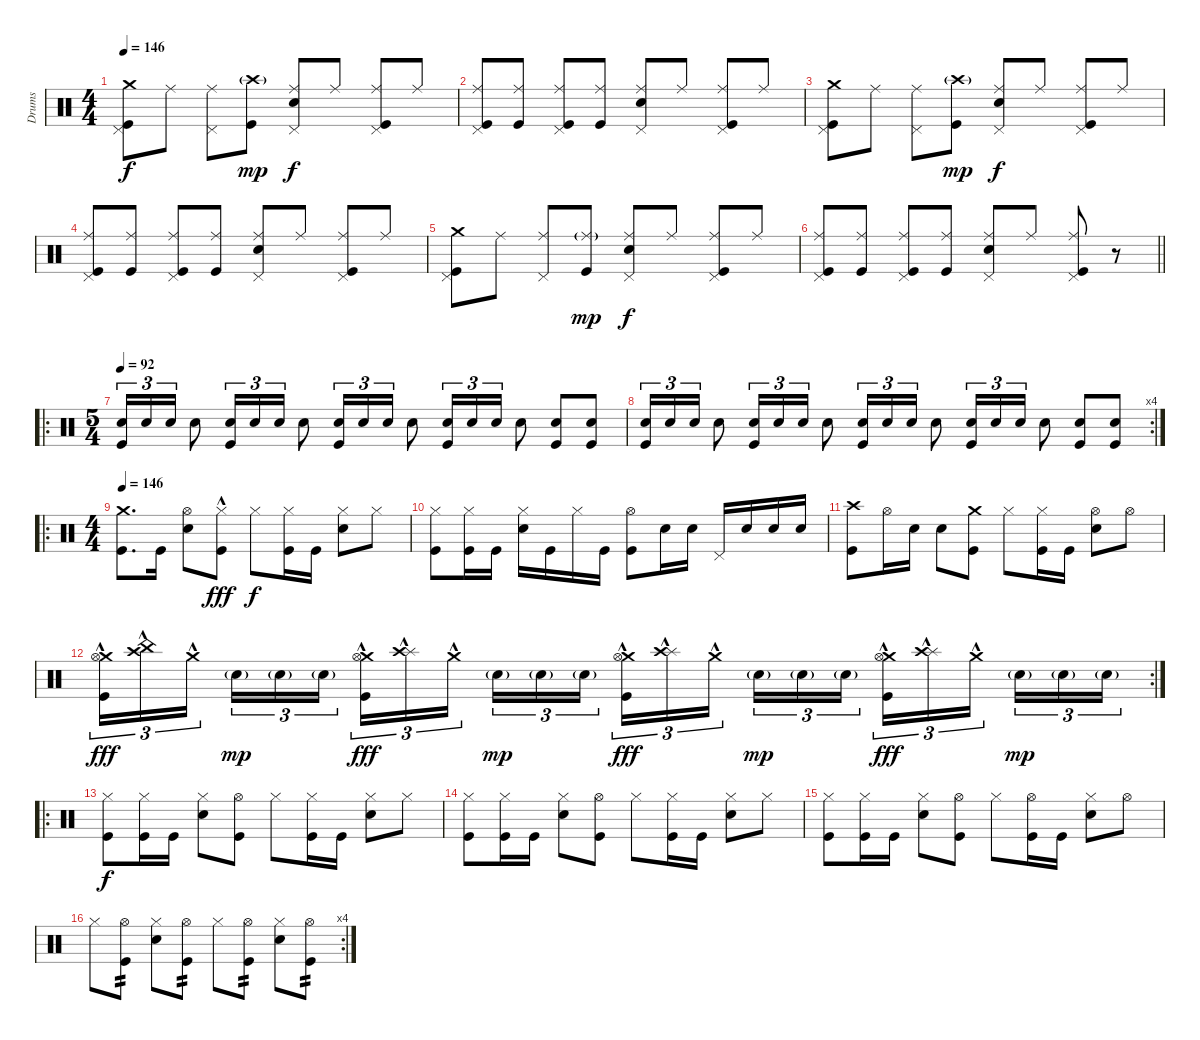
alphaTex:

\track ("Drums" "Drums") {instrument percussion}
\staff {score}
\articulation defaults
\ts (4 4)
\tempo 146
\clef neutral
\ks c
("Crash medium (hit)" "Pedal Hi-Hat (hit)" "Kick (hit)").8{dy f} "Ride (middle)".8 ("Ride (middle)" "Pedal Hi-Hat (hit)").8 ("Crash high (hit)"{g} "Kick (hit)").8{dy mp} ("Ride (middle)" "Pedal Hi-Hat (hit)" "Electric Snare (hit)").8{dy f} "Ride (middle)".8 ("Ride (middle)" "Pedal Hi-Hat (hit)" "Kick (hit)").8 "Ride (middle)".8 |
("Ride (middle)" "Pedal Hi-Hat (hit)" "Kick (hit)").8 ("Ride (middle)" "Kick (hit)").8 ("Ride (middle)" "Pedal Hi-Hat (hit)" "Kick (hit)").8 ("Ride (middle)" "Kick (hit)").8 ("Ride (middle)" "Pedal Hi-Hat (hit)" "Electric Snare (hit)").8 "Ride (middle)".8 ("Ride (middle)" "Pedal Hi-Hat (hit)" "Kick (hit)").8 "Ride (middle)".8 |
("Crash medium (hit)" "Pedal Hi-Hat (hit)" "Kick (hit)").8 "Ride (middle)".8 ("Ride (middle)" "Pedal Hi-Hat (hit)").8 ("Crash high (hit)"{g} "Kick (hit)").8{dy mp} ("Ride (middle)" "Pedal Hi-Hat (hit)" "Electric Snare (hit)").8{dy f} "Ride (middle)".8 ("Ride (middle)" "Pedal Hi-Hat (hit)" "Kick (hit)").8 "Ride (middle)".8 |
("Ride (middle)" "Pedal Hi-Hat (hit)" "Kick (hit)").8 ("Ride (middle)" "Kick (hit)").8 ("Ride (middle)" "Pedal Hi-Hat (hit)" "Kick (hit)").8 ("Ride (middle)" "Kick (hit)").8 ("Ride (middle)" "Pedal Hi-Hat (hit)" "Electric Snare (hit)").8 "Ride (middle)".8 ("Ride (middle)" "Pedal Hi-Hat (hit)" "Kick (hit)").8 "Ride (middle)".8 |
("Crash medium (hit)" "Pedal Hi-Hat (hit)" "Kick (hit)").8 "Ride (middle)".8 ("Ride (middle)" "Pedal Hi-Hat (hit)").8 ("Ride (middle)"{g} "Kick (hit)").8{dy mp} ("Ride (middle)" "Pedal Hi-Hat (hit)" "Electric Snare (hit)").8{dy f} "Ride (middle)".8 ("Ride (middle)" "Pedal Hi-Hat (hit)" "Kick (hit)").8 "Ride (middle)".8 |
\barLineRight lightlight
("Ride (middle)" "Pedal Hi-Hat (hit)" "Kick (hit)").8 ("Ride (middle)" "Kick (hit)").8 ("Ride (middle)" "Pedal Hi-Hat (hit)" "Kick (hit)").8 ("Ride (middle)" "Kick (hit)").8 ("Ride (middle)" "Pedal Hi-Hat (hit)" "Electric Snare (hit)").8 "Ride (middle)".8 ("Ride (middle)" "Pedal Hi-Hat (hit)" "Kick (hit)").8 r.8 |
\ro
\ts (5 4)
\tempo 92
("Electric Snare (hit)" "Kick (hit)").16{tu (3 2)} "Electric Snare (hit)".16{tu (3 2)} "Electric Snare (hit)".16{tu (3 2)} "Electric Snare (hit)".8 ("Electric Snare (hit)" "Kick (hit)").16{tu (3 2)} "Electric Snare (hit)".16{tu (3 2)} "Electric Snare (hit)".16{tu (3 2)} "Electric Snare (hit)".8 ("Electric Snare (hit)" "Kick (hit)").16{tu (3 2)} "Electric Snare (hit)".16{tu (3 2)} "Electric Snare (hit)".16{tu (3 2)} "Electric Snare (hit)".8 ("Electric Snare (hit)" "Kick (hit)").16{tu (3 2)} "Electric Snare (hit)".16{tu (3 2)} "Electric Snare (hit)".16{tu (3 2)} "Electric Snare (hit)".8 ("Electric Snare (hit)" "Kick (hit)").8 ("Electric Snare (hit)" "Kick (hit)").8 |
\rc 4
("Electric Snare (hit)" "Kick (hit)").16{tu (3 2)} "Electric Snare (hit)".16{tu (3 2)} "Electric Snare (hit)".16{tu (3 2)} "Electric Snare (hit)".8 ("Electric Snare (hit)" "Kick (hit)").16{tu (3 2)} "Electric Snare (hit)".16{tu (3 2)} "Electric Snare (hit)".16{tu (3 2)} "Electric Snare (hit)".8 ("Electric Snare (hit)" "Kick (hit)").16{tu (3 2)} "Electric Snare (hit)".16{tu (3 2)} "Electric Snare (hit)".16{tu (3 2)} "Electric Snare (hit)".8 ("Electric Snare (hit)" "Kick (hit)").16{tu (3 2)} "Electric Snare (hit)".16{tu (3 2)} "Electric Snare (hit)".16{tu (3 2)} "Electric Snare (hit)".8 ("Electric Snare (hit)" "Kick (hit)").8 ("Electric Snare (hit)" "Kick (hit)").8 |
\ro
\ts (4 4)
\tempo 146
("Crash medium (hit)" "Kick (hit)").8{d} "Kick (hit)".16 ("Hi-Hat (open)" "Electric Snare (hit)").8 ("Hi-Hat (closed)"{hac} "Kick (hit)"{hac}).8{dy fff} "Hi-Hat (closed)".8{dy f} ("Hi-Hat (closed)" "Kick (hit)").16 "Kick (hit)".16 ("Hi-Hat (closed)" "Electric Snare (hit)").8 "Hi-Hat (closed)".8 |
("Hi-Hat (closed)" "Kick (hit)").8 ("Hi-Hat (closed)" "Kick (hit)").16 "Kick (hit)".16 ("Hi-Hat (closed)" "Electric Snare (hit)").16 "Kick (hit)".16 "Hi-Hat (closed)".16 "Kick (hit)".16 ("Hi-Hat (open)" "Kick (hit)").8 "Electric Snare (hit)".16 "Electric Snare (hit)".16 "Pedal Hi-Hat (hit)".16 "Electric Snare (hit)".16 "Electric Snare (hit)".16 "Electric Snare (hit)".16 |
("Crash high (hit)" "Kick (hit)").8 "Hi-Hat (open)".16 "Electric Snare (hit)".16 "Electric Snare (hit)".8 ("Crash medium (hit)" "Kick (hit)").8 "Hi-Hat (closed)".8 ("Hi-Hat (closed)" "Kick (hit)").16 "Kick (hit)".16 ("Hi-Hat (open)" "Electric Snare (hit)").8 "Hi-Hat (open)".8 |
\rc 2
("Crash medium (hit)"{hac} "Hi-Hat (open)"{hac} "Kick (hit)"{hac}).16{tu (3 2) dy fff} ("China (hit)"{hac} "Crash high (hit)"{hac}).16{tu (3 2)} "Crash medium (hit)"{hac}.16{tu (3 2) beam splitsecondary} "Electric Snare (hit)"{g}.16{tu (3 2) dy mp} "Electric Snare (hit)"{g}.16{tu (3 2)} "Electric Snare (hit)"{g}.16{tu (3 2)} ("Crash medium (hit)"{hac} "Hi-Hat (open)"{hac} "Kick (hit)"{hac}).16{tu (3 2) dy fff} ("Splash (hit)"{hac} "Crash high (hit)"{hac}).16{tu (3 2)} "Crash medium (hit)"{hac}.16{tu (3 2) beam splitsecondary} "Electric Snare (hit)"{g}.16{tu (3 2) dy mp} "Electric Snare (hit)"{g}.16{tu (3 2)} "Electric Snare (hit)"{g}.16{tu (3 2)} ("Crash medium (hit)"{hac} "Hi-Hat (open)"{hac} "Kick (hit)"{hac}).16{tu (3 2) dy fff} ("Splash (hit)"{hac} "Crash high (hit)"{hac}).16{tu (3 2)} "Crash medium (hit)"{hac}.16{tu (3 2) beam splitsecondary} "Electric Snare (hit)"{g}.16{tu (3 2) dy mp} "Electric Snare (hit)"{g}.16{tu (3 2)} "Electric Snare (hit)"{g}.16{tu (3 2)} ("Crash medium (hit)"{hac} "Hi-Hat (open)"{hac} "Kick (hit)"{hac}).16{tu (3 2) dy fff} ("Splash (hit)"{hac} "Crash high (hit)"{hac}).16{tu (3 2)} "Crash medium (hit)"{hac}.16{tu (3 2) beam splitsecondary} "Electric Snare (hit)"{g}.16{tu (3 2) dy mp} "Electric Snare (hit)"{g}.16{tu (3 2)} "Electric Snare (hit)"{g}.16{tu (3 2)} |
\ro
("Hi-Hat (closed)" "Kick (hit)").8{dy f} ("Hi-Hat (closed)" "Kick (hit)").16 "Kick (hit)".16 ("Hi-Hat (closed)" "Electric Snare (hit)").8 ("Hi-Hat (open)" "Kick (hit)").8 "Hi-Hat (closed)".8 ("Hi-Hat (closed)" "Kick (hit)").16 "Kick (hit)".16 ("Hi-Hat (closed)" "Electric Snare (hit)").8 "Hi-Hat (closed)".8 |
("Hi-Hat (closed)" "Kick (hit)").8 ("Hi-Hat (closed)" "Kick (hit)").16 "Kick (hit)".16 ("Hi-Hat (closed)" "Electric Snare (hit)").8 ("Hi-Hat (open)" "Kick (hit)").8 "Hi-Hat (closed)".8 ("Hi-Hat (closed)" "Kick (hit)").16 "Kick (hit)".16 ("Hi-Hat (closed)" "Electric Snare (hit)").8 "Hi-Hat (closed)".8 |
("Hi-Hat (closed)" "Kick (hit)").8 ("Hi-Hat (closed)" "Kick (hit)").16 "Kick (hit)".16 ("Hi-Hat (closed)" "Electric Snare (hit)").8 ("Hi-Hat (open)" "Kick (hit)").8 "Hi-Hat (closed)".8 ("Hi-Hat (open)" "Kick (hit)").16 "Kick (hit)".16 ("Hi-Hat (closed)" "Electric Snare (hit)").8 "Hi-Hat (open)".8 |
\rc 4 "Hi-Hat (closed)".8
("Hi-Hat (open)" "Kick (hit)").8{tp 2} ("Hi-Hat (closed)" "Electric Snare (hit)").8 ("Hi-Hat (open)" "Kick (hit)").8{tp 2} "Hi-Hat (closed)".8 ("Hi-Hat (open)" "Kick (hit)").8{tp 2} ("Hi-Hat (closed)" "Electric Snare (hit)").8 ("Hi-Hat (open)" "Kick (hit)").8{tp 2}
